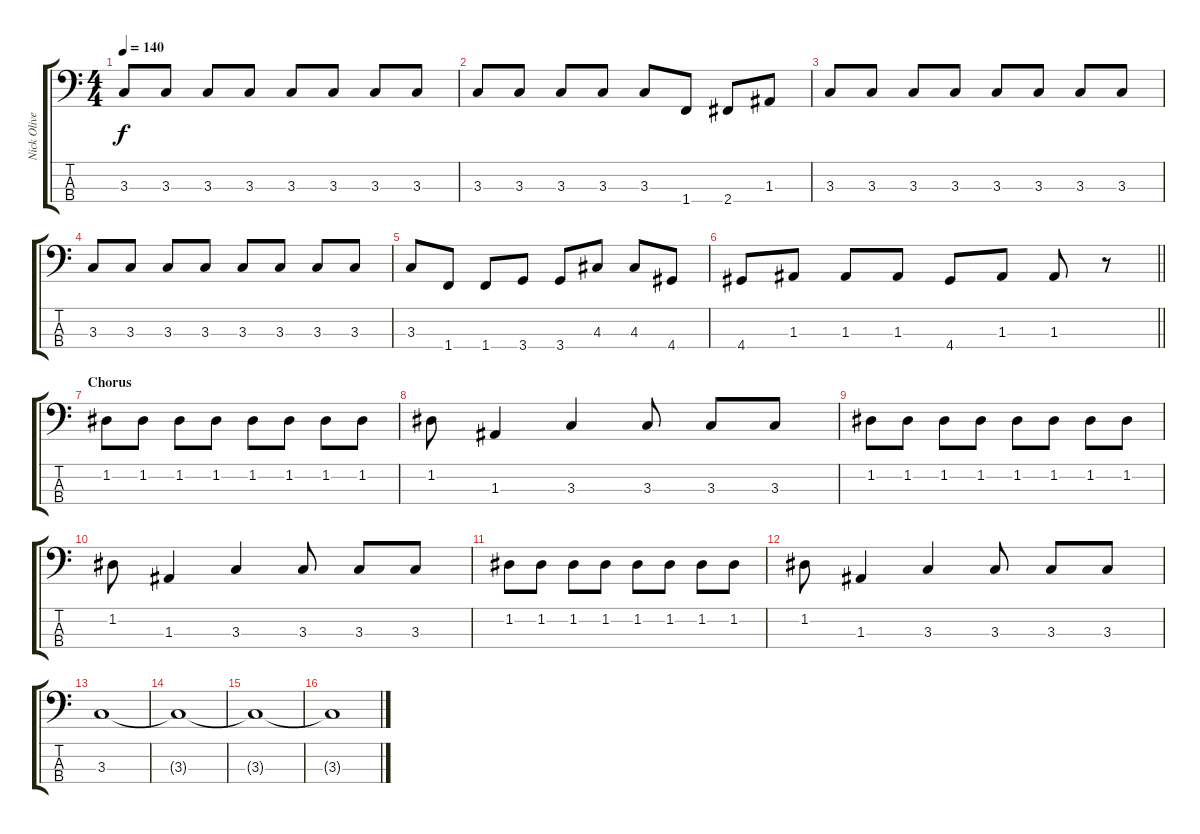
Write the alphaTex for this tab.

\track ("Nick Oliveri - Bass Guitar" "Nick Olive") {instrument electricbassfinger}
\staff {score tabs}
\tuning (G2 D2 A1 E1) {hide}
\ts (4 4)
\tempo 140
\clef f4
\ks c
3.3.8{dy f} 3.3.8 3.3.8 3.3.8 3.3.8 3.3.8 3.3.8 3.3.8 |
3.3.8 3.3.8 3.3.8 3.3.8 3.3.8 1.4.8 2.4.8 1.3.8 |
3.3.8 3.3.8 3.3.8 3.3.8 3.3.8 3.3.8 3.3.8 3.3.8 |
3.3.8 3.3.8 3.3.8 3.3.8 3.3.8 3.3.8 3.3.8 3.3.8 |
3.3.8 1.4.8 1.4.8 3.4.8 3.4.8 4.3.8 4.3.8 4.4.8 |
\barLineRight lightlight
4.4.8 1.3.8 1.3.8 1.3.8 4.4.8 1.3.8 1.3.8 r.8 |
\section ("" "Chorus")
1.2.8 1.2.8 1.2.8 1.2.8 1.2.8 1.2.8 1.2.8 1.2.8 |
1.2.8 1.3.4 3.3.4 3.3.8 3.3.8 3.3.8 |
1.2.8 1.2.8 1.2.8 1.2.8 1.2.8 1.2.8 1.2.8 1.2.8 |
1.2.8 1.3.4 3.3.4 3.3.8 3.3.8 3.3.8 |
1.2.8 1.2.8 1.2.8 1.2.8 1.2.8 1.2.8 1.2.8 1.2.8 |
1.2.8 1.3.4 3.3.4 3.3.8 3.3.8 3.3.8 |
3.3.1 |
3.3{t}.1 |
3.3{t}.1 |
3.3{t}.1
